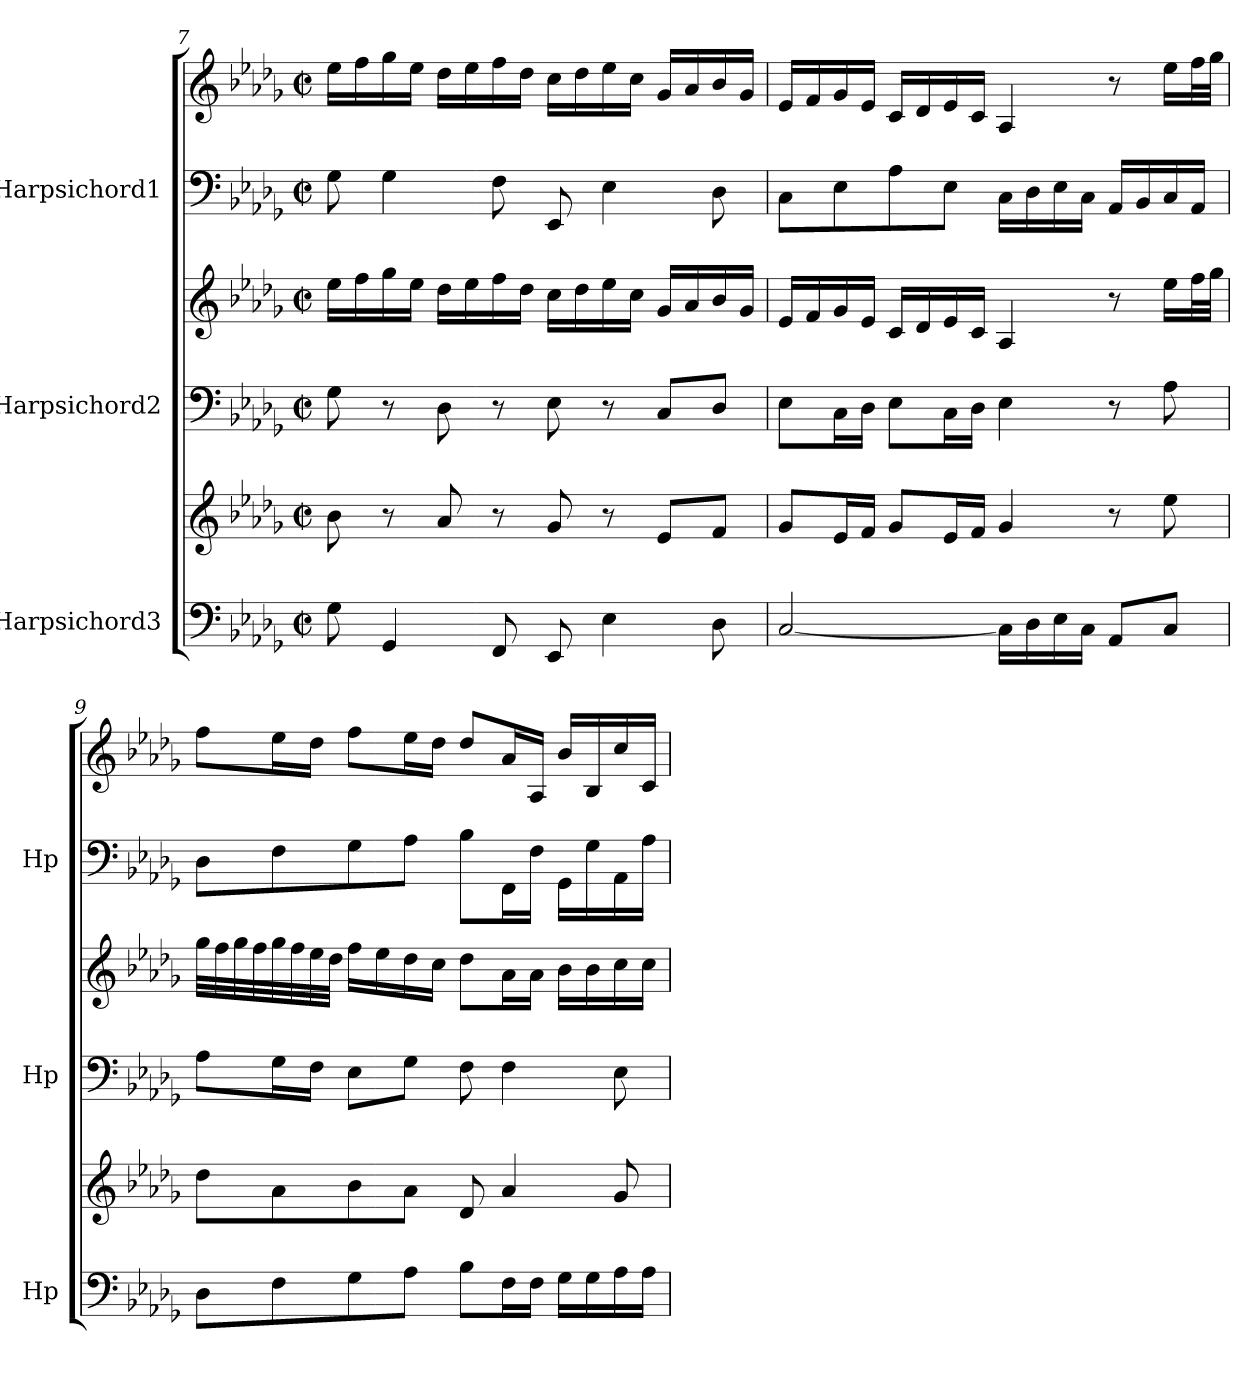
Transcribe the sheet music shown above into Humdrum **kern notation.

**kern	**kern	**kern	**kern	**kern	**kern
*part3	*part3	*part2	*part2	*part1	*part1
*staff6	*staff5	*staff4	*staff3	*staff2	*staff1
*I"Harpsichord3	*	*I"Harpsichord2	*	*I"Harpsichord1	*
*I'Hp	*	*I'Hp	*	*I'Hp	*
!!LO:PB:g=z
*clefF4	*clefG2	*clefF4	*clefG2	*clefF4	*clefG2
*k[b-e-a-d-g-]	*k[b-e-a-d-g-]	*k[b-e-a-d-g-]	*k[b-e-a-d-g-]	*k[b-e-a-d-g-]	*k[b-e-a-d-g-]
*M4/4	*M4/4	*M4/4	*M4/4	*M4/4	*M4/4
*met(c|)	*met(c|)	*met(c|)	*met(c|)	*met(c|)	*met(c|)
=7	=7	=7	=7	=7	=7
8G-\	8b-\	8G-\	16ee-\LL	8G-\	16ee-\LL
.	.	.	16ff\	.	16ff\
4GG-/	8r	8r	16gg-\	4G-\	16gg-\
.	.	.	16ee-\JJ	.	16ee-\JJ
.	8a-/	8D-\	16dd-\LL	.	16dd-\LL
.	.	.	16ee-\	.	16ee-\
8FF/	8r	8r	16ff\	8F\	16ff\
.	.	.	16dd-\JJ	.	16dd-\JJ
8EE-/	8g-/	8E-\	16cc\LL	8EE-/	16cc\LL
.	.	.	16dd-\	.	16dd-\
4E-\	8r	8r	16ee-\	4E-\	16ee-\
.	.	.	16cc\JJ	.	16cc\JJ
.	8e-/L	8C/L	16g-/LL	.	16g-/LL
.	.	.	16a-/	.	16a-/
8D-\	8f/J	8D-/J	16b-/	8D-\	16b-/
.	.	.	16g-/JJ	.	16g-/JJ
=8	=8	=8	=8	=8	=8
[2C/	8g-/L	8E-\L	16e-/LL	8C\L	16e-/LL
.	.	.	16f/	.	16f/
.	16e-/L	16C\L	16g-/	8E-\	16g-/
.	16f/JJ	16D-\JJ	16e-/JJ	.	16e-/JJ
.	8g-/L	8E-\L	16c/LL	8A-\	16c/LL
.	.	.	16d-/	.	16d-/
.	16e-/L	16C\L	16e-/	8E-\J	16e-/
.	16f/JJ	16D-\JJ	16c/JJ	.	16c/JJ
16C\LL]	4g-/	4E-\	4A-/	16C\LL	4A-/
16D-\	.	.	.	16D-\	.
16E-\	.	.	.	16E-\	.
16C\JJ	.	.	.	16C\JJ	.
8AA-/L	8r	8r	8r	16AA-/LL	8r
.	.	.	.	16BB-/	.
8C/J	8ee-\	8A-\	16ee-\LL	16C/	16ee-\LL
.	.	.	32ff\L	16AA-/JJ	32ff\L
.	.	.	32gg-\JJJ	.	32gg-\JJJ
=9	=9	=9	=9	=9	=9
8D-\L	8dd-\L	8A-\L	32gg-\LLL	8D-\L	8ff\L
.	.	.	32ff\	.	.
.	.	.	32gg-\	.	.
.	.	.	32ff\	.	.
8F\	8a-\	16G-\L	32gg-\	8F\	16ee-\L
.	.	.	32ff\	.	.
.	.	16F\JJ	32ee-\	.	16dd-\JJ
.	.	.	32dd-\JJJ	.	.
8G-\	8b-\	8E-\L	16ff\LL	8G-\	8ff\L
.	.	.	16ee-\	.	.
8A-\J	8a-\J	8G-\J	16dd-\	8A-\J	16ee-\L
.	.	.	16cc\JJ	.	16dd-\JJ
8B-\L	8d-/	8F\	8dd-\L	8B-\L	8dd-/L
16F\L	4a-/	4F\	16a-\L	16FF\L	16a-/L
16F\JJ	.	.	16a-\JJ	16F\JJ	16A-/JJ
16G-\LL	.	.	16b-\LL	16GG-\LL	16b-/LL
16G-\	.	.	16b-\	16G-\	16B-/
16A-\	8g-/	8E-\	16cc\	16AA-\	16cc/
16A-\JJ	.	.	16cc\JJ	16A-\JJ	16c/JJ
=	=	=	=	=	=
*-	*-	*-	*-	*-	*-
